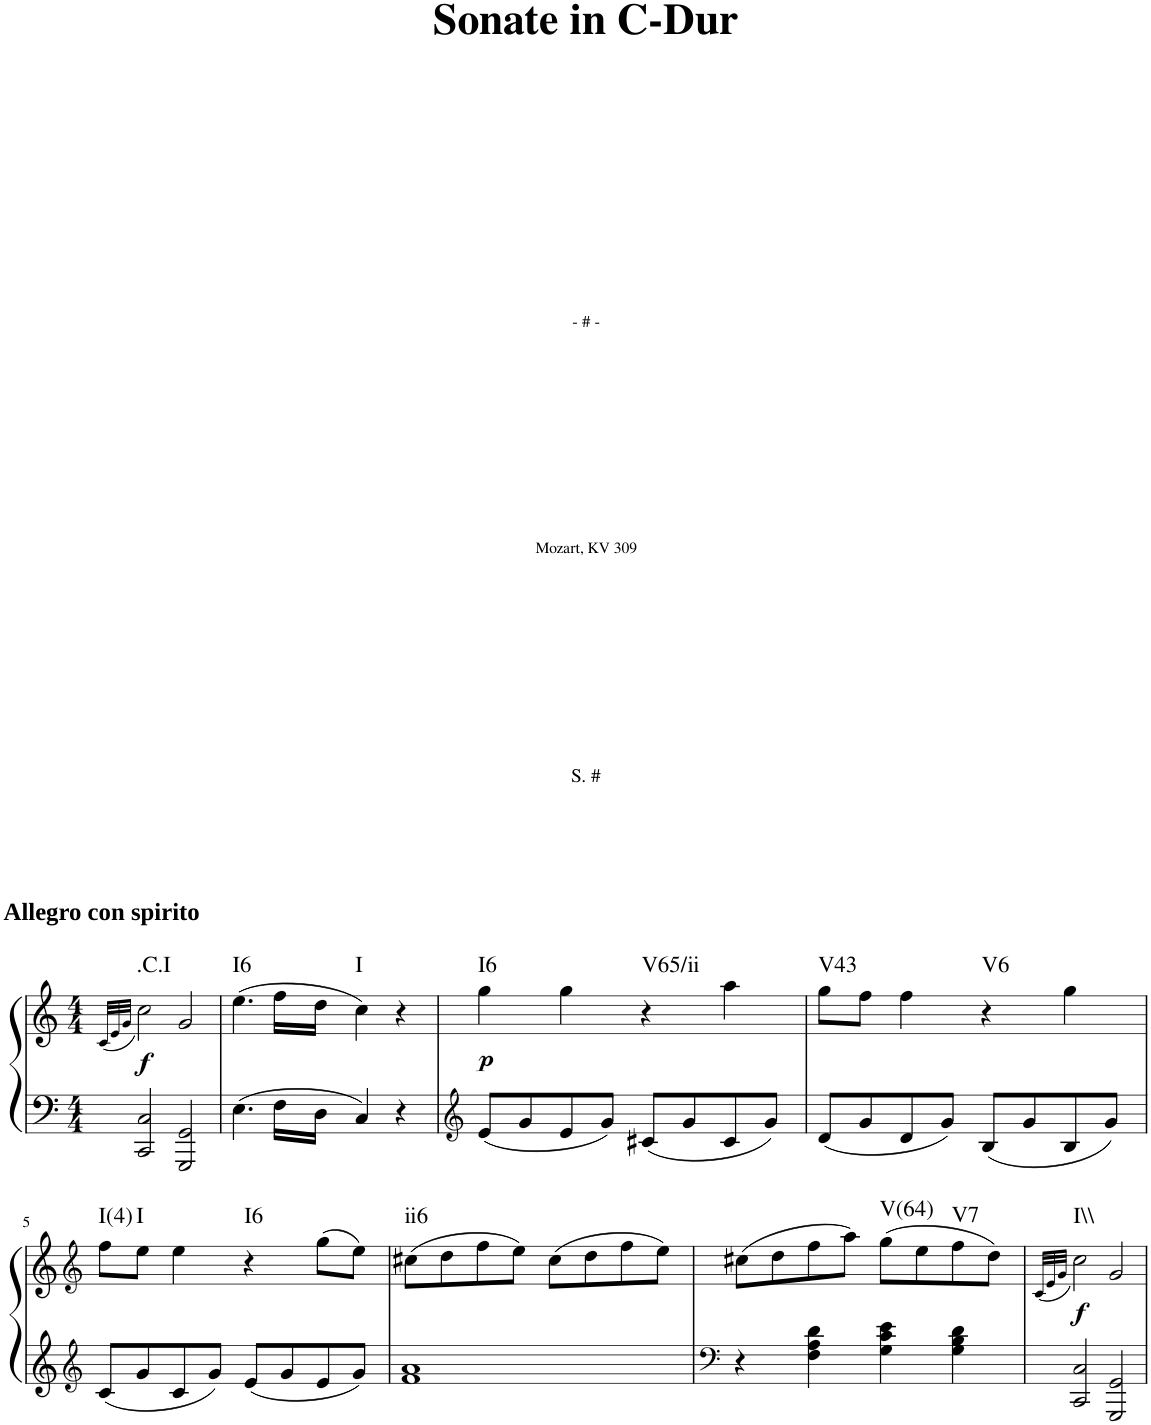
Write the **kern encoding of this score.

**kern	**kern	**dynam	**harte
*part1	*part1	*part1	*part1
*staff2	*staff1	*staff1/2	*
*I"Klavier linke Hand	*	*	*
*clefF4	*clefG2	*	*
*k[]	*k[]	*	*
*M4/4	*M4/4	*	*
=1	=1	=1	=1
.	(32qc/LLL	.	.
.	32qe/	.	.
.	32qg/JJJ	.	.
!	!LO:TX:a:B:t=Allegro con spirito	!	!
!	!	!LO:DY:b	!LO:H:kt=.C.I
2CC/ 2C/	2cc\)	f	N
2GGG/ 2GG/	2g/	.	.
=2	=2	=2	=2
!	!	!	!LO:H:kt=I6
4.E\	(4.ee\	.	N
16F\LL	16ff\LL	.	.
16D\JJ	16dd\JJ	.	.
!	!	!	!LO:H:kt=I
4C/	4cc\)	.	N
4r	4r	.	.
=3	=3	=3	=3
*clefG2	*	*	*
!	!	!LO:DY:b	!LO:H:kt=I6
8e/L	4gg\	p	N
8g/	.	.	.
8e/	4gg\	.	.
8g/J	.	.	.
!	!	!	!LO:H:kt=V65/ii
8c#X/L	4r	.	N
8g/	.	.	.
8c#/	4aa\	.	.
8g/J	.	.	.
=4	=4	=4	=4
!	!	!	!LO:H:kt=V43
8d/L	8gg\L	.	N
8g/	8ff\J	.	.
8d/	4ff\	.	.
8g/J	.	.	.
!	!	!	!LO:H:kt=V6
8B/L	4r	.	N
8g/	.	.	.
8B/	4gg\	.	.
8g/J	.	.	.
!!LO:LB:g=z
=5	=5	=5	=5
*clefG2	*clefG2	*	*
!	!	!	!LO:H:kt=I(4)
8c/L	8ff\L	.	N
!	!	!	!LO:H:kt=I
8g/	8ee\J	.	N
8c/	4ee\	.	.
8g/J	.	.	.
!	!	!	!LO:H:kt=I6
8e/L	4r	.	N
8g/	.	.	.
8e/	(8gg\L	.	.
8g/J	8ee\J)	.	.
=6	=6	=6	=6
!	!	!	!LO:H:kt=ii6
1f 1a	(8cc#X\L	.	N
.	8dd\	.	.
.	8ff\	.	.
.	8ee\J)	.	.
.	(8cc#\L	.	.
.	8dd\	.	.
.	8ff\	.	.
.	8ee\J)	.	.
=7	=7	=7	=7
*clefF4	*	*	*
4r	(8cc#X\L	.	.
.	8dd\	.	.
4F\ 4A\ 4d\	8ff\	.	.
.	8aa\J)	.	.
!	!	!	!LO:H:kt=V(64)
4G\ 4c\ 4e\	(8gg\L	.	N
.	8ee\	.	.
!	!	!	!LO:H:kt=V7
4G\ 4B\ 4d\	8ff\	.	N
.	8dd\J)	.	.
=8	=8	=8	=8
.	(32qc/LLL	.	.
.	32qe/	.	.
.	32qg/JJJ	.	.
!	!	!LO:DY:b	!LO:H:kt=I\\
2CC/ 2C/	2cc\)	f	N
2GGG/ 2GG/	2g/	.	.
=	=	=	=
*-	*-	*-	*-
